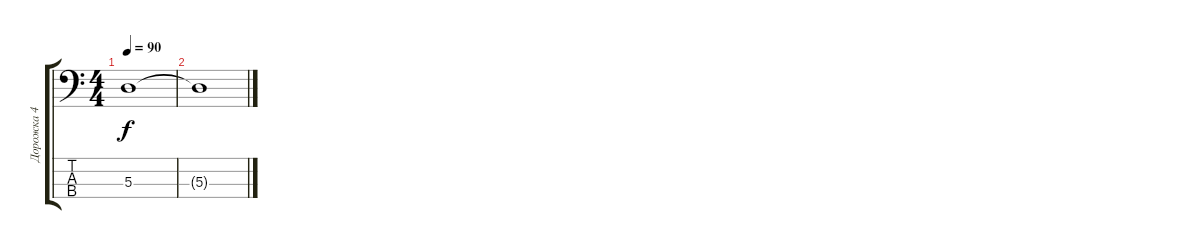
\track ("Дорожка 4" "Дорожка 4") {instrument electricbassfinger}
\staff {score tabs}
\tuning (G2 D2 A1 E1) {hide}
\ts (4 4)
\tempo 90
\clef f4
\ks c
5.3.1{dy f} |
5.3{t}.1
